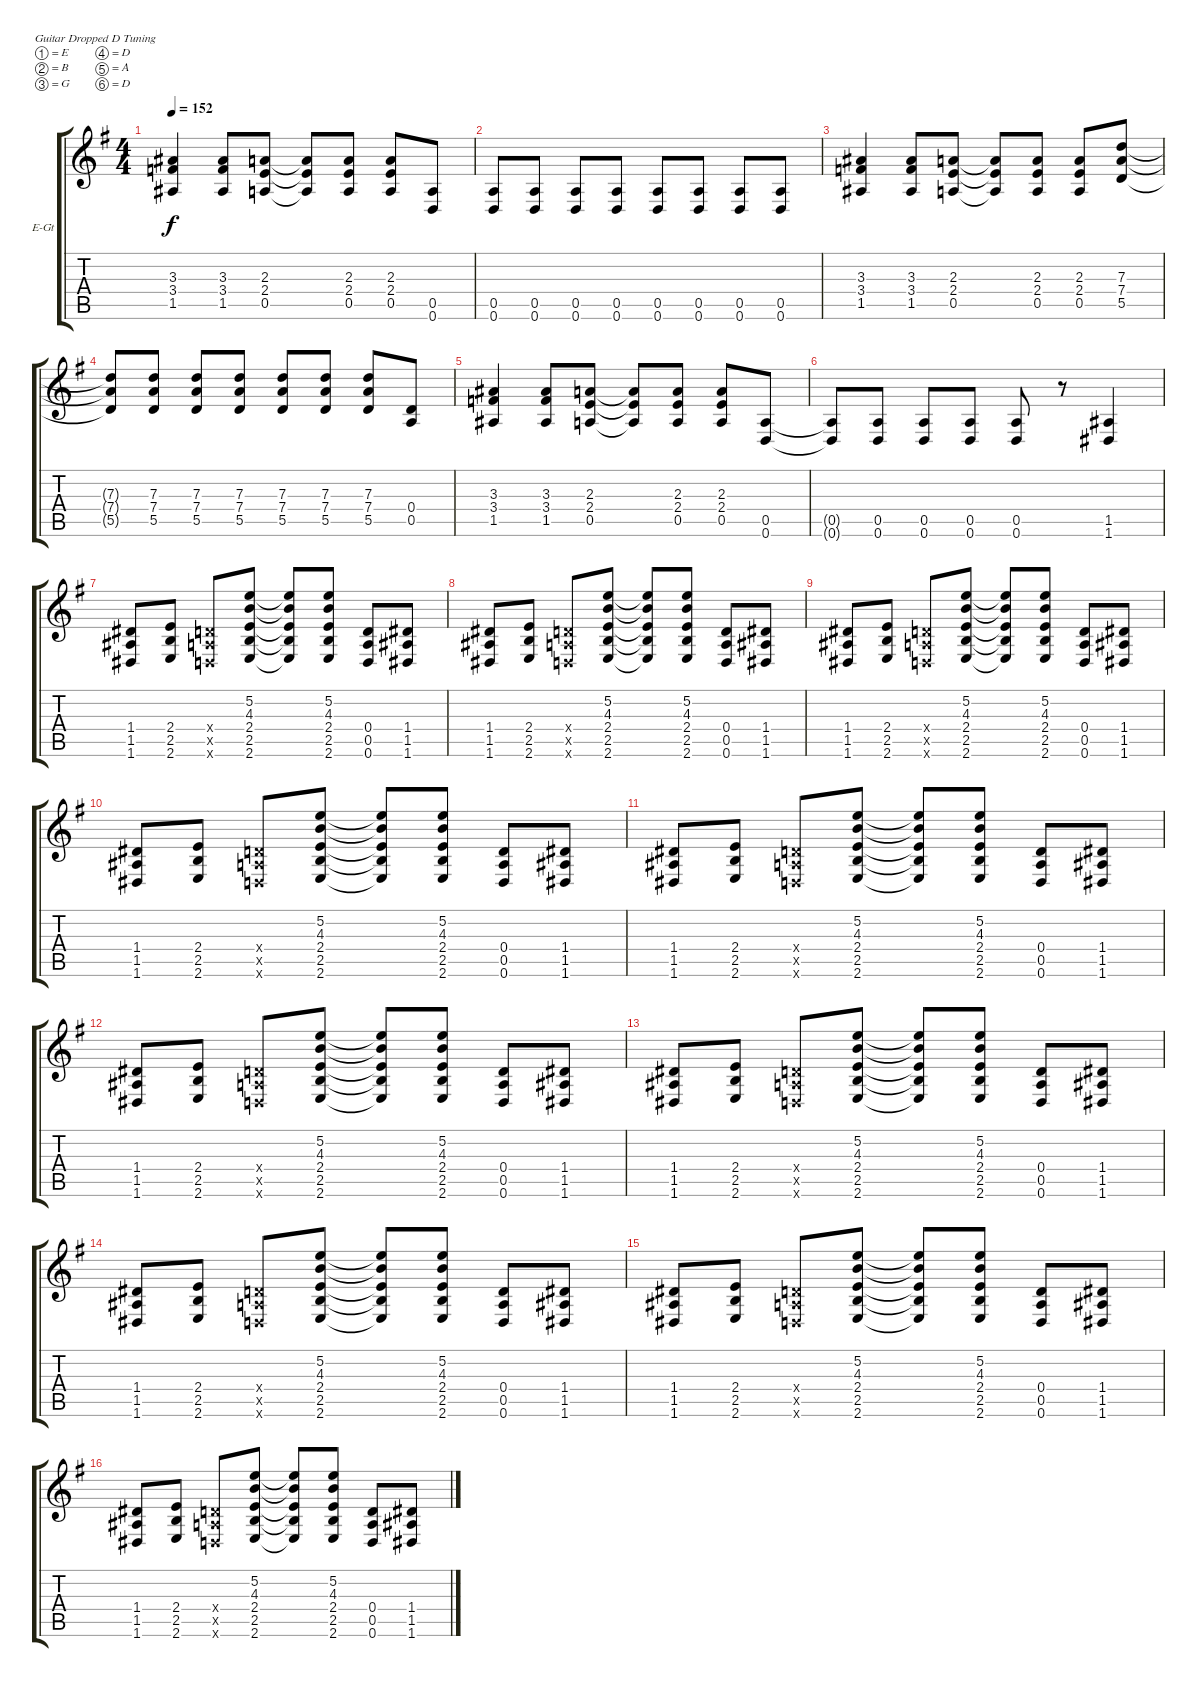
\defaultSystemsLayout 4
\bracketExtendMode groupsimilarinstruments
\firstSystemTrackNameOrientation horizontal
\otherSystemsTrackNameOrientation horizontal
\track ("Electric Guitar" "E-Gt") {instrument distortionguitar}
\staff {score tabs}
\tuning (E4 B3 G3 D3 A2 D2)
\ts (4 4)
\tempo 152
\clef g2
\ks g
(1.5 3.4 3.3).4{dy f} (1.5 3.4 3.3).8 (0.5 2.4 2.3).8 (0.5{t} 2.3{t} 2.4{t}).8 (2.3 2.4 0.5).8 (0.5 2.4 2.3).8 (0.6 0.5).8 |
(0.6 0.5).8 (0.6 0.5).8 (0.6 0.5).8 (0.6 0.5).8 (0.6 0.5).8 (0.6 0.5).8 (0.6 0.5).8 (0.6 0.5).8 |
(1.5 3.4 3.3).4 (1.5 3.4 3.3).8 (0.5 2.4 2.3).8 (0.5{t} 2.3{t} 2.4{t}).8 (2.3 2.4 0.5).8 (0.5 2.4 2.3).8 (5.5 7.4 7.3).8 |
(7.4{t} 7.3{t} 5.5{t}).8 (7.4 7.3 5.5).8 (7.4 7.3 5.5).8 (7.4 7.3 5.5).8 (7.4 7.3 5.5).8 (7.4 7.3 5.5).8 (7.4 7.3 5.5).8 (0.5 0.4).8 |
(1.5 3.4 3.3).4 (1.5 3.4 3.3).8 (0.5 2.4 2.3).8 (0.5{t} 2.3{t} 2.4{t}).8 (2.3 2.4 0.5).8 (0.5 2.4 2.3).8 (0.6 0.5).8 |
(0.6{t} 0.5{t}).8 (0.6 0.5).8 (0.6 0.5).8 (0.6 0.5).8 (0.6 0.5).8 r.8 (1.6 1.5).4 |
(1.6 1.5 1.4).8 (2.6 2.5 2.4).8 (0.6{x} 0.5{x} 0.4{x}).8 (2.6 2.5 2.4 4.3 5.2).8 (5.2{t} 4.3{t} 2.4{t} 2.5{t} 2.6{t}).8 (5.2 4.3 2.4 2.5 2.6).8 (0.6 0.5 0.4).8 (1.4 1.5 1.6).8 |
(1.6 1.5 1.4).8 (2.6 2.5 2.4).8 (0.6{x} 0.5{x} 0.4{x}).8 (2.6 2.5 2.4 4.3 5.2).8 (5.2{t} 4.3{t} 2.4{t} 2.5{t} 2.6{t}).8 (5.2 4.3 2.4 2.5 2.6).8 (0.6 0.5 0.4).8 (1.4 1.5 1.6).8 |
(1.6 1.5 1.4).8 (2.6 2.5 2.4).8 (0.6{x} 0.5{x} 0.4{x}).8 (2.6 2.5 2.4 4.3 5.2).8 (5.2{t} 4.3{t} 2.4{t} 2.5{t} 2.6{t}).8 (5.2 4.3 2.4 2.5 2.6).8 (0.6 0.5 0.4).8 (1.4 1.5 1.6).8 |
(1.6 1.5 1.4).8 (2.6 2.5 2.4).8 (0.6{x} 0.5{x} 0.4{x}).8 (2.6 2.5 2.4 4.3 5.2).8 (5.2{t} 4.3{t} 2.4{t} 2.5{t} 2.6{t}).8 (5.2 4.3 2.4 2.5 2.6).8 (0.6 0.5 0.4).8 (1.4 1.5 1.6).8 |
(1.6 1.5 1.4).8 (2.6 2.5 2.4).8 (0.6{x} 0.5{x} 0.4{x}).8 (2.6 2.5 2.4 4.3 5.2).8 (5.2{t} 4.3{t} 2.4{t} 2.5{t} 2.6{t}).8 (5.2 4.3 2.4 2.5 2.6).8 (0.6 0.5 0.4).8 (1.4 1.5 1.6).8 |
(1.6 1.5 1.4).8 (2.6 2.5 2.4).8 (0.6{x} 0.5{x} 0.4{x}).8 (2.6 2.5 2.4 4.3 5.2).8 (5.2{t} 4.3{t} 2.4{t} 2.5{t} 2.6{t}).8 (5.2 4.3 2.4 2.5 2.6).8 (0.6 0.5 0.4).8 (1.4 1.5 1.6).8 |
(1.6 1.5 1.4).8 (2.6 2.5 2.4).8 (0.6{x} 0.5{x} 0.4{x}).8 (2.6 2.5 2.4 4.3 5.2).8 (5.2{t} 4.3{t} 2.4{t} 2.5{t} 2.6{t}).8 (5.2 4.3 2.4 2.5 2.6).8 (0.6 0.5 0.4).8 (1.4 1.5 1.6).8 |
(1.6 1.5 1.4).8 (2.6 2.5 2.4).8 (0.6{x} 0.5{x} 0.4{x}).8 (2.6 2.5 2.4 4.3 5.2).8 (5.2{t} 4.3{t} 2.4{t} 2.5{t} 2.6{t}).8 (5.2 4.3 2.4 2.5 2.6).8 (0.6 0.5 0.4).8 (1.4 1.5 1.6).8 |
(1.6 1.5 1.4).8 (2.6 2.5 2.4).8 (0.6{x} 0.5{x} 0.4{x}).8 (2.6 2.5 2.4 4.3 5.2).8 (5.2{t} 4.3{t} 2.4{t} 2.5{t} 2.6{t}).8 (5.2 4.3 2.4 2.5 2.6).8 (0.6 0.5 0.4).8 (1.4 1.5 1.6).8 |
(1.6 1.5 1.4).8 (2.6 2.5 2.4).8 (0.6{x} 0.5{x} 0.4{x}).8 (2.6 2.5 2.4 4.3 5.2).8 (5.2{t} 4.3{t} 2.4{t} 2.5{t} 2.6{t}).8 (5.2 4.3 2.4 2.5 2.6).8 (0.6 0.5 0.4).8 (1.4 1.5 1.6).8
